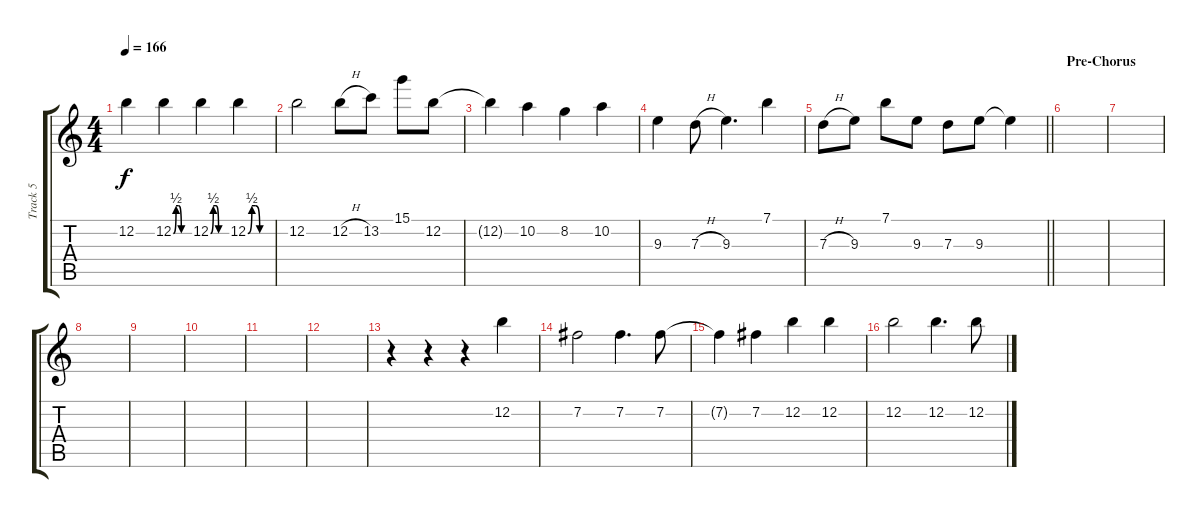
\track ("Track 5" "Track 5") {instrument electricguitarjazz}
\staff {score tabs}
\tuning (E4 B3 G3 D3 A2 D2) {hide}
\ts (4 4)
\tempo 166
\clef g2
\ks c
12.2{t}.4{dy f} 12.2{be (custom 0 0 10 2 20 2 30 0 60 0)}.4 12.2{be (custom 0 0 10 2 20 2 30 0 60 0)}.4 12.2{be (custom 0 0 10 2 20 2 30 0 60 0)}.4 |
12.2.2 12.2{h}.8 13.2.8 15.1.8 12.2.8 |
12.2{t}.4 10.2.4 8.2.4 10.2.4 |
9.3.4 7.3{h}.8 9.3.4{d} 7.1.4 |
\barLineRight lightlight
7.3{h}.8 9.3.8 7.1.8 9.3.8 7.3.8 9.3.8 9.3{t}.4 |
\section ("" "Pre-Chorus")
|
|
|
|
|
|
|
r.4 r.4 r.4 12.2.4 |
7.2.2 7.2.4{d} 7.2.8 |
7.2{t}.4 7.2.4 12.2.4 12.2.4 |
12.2.2 12.2.4{d} 12.2.8
